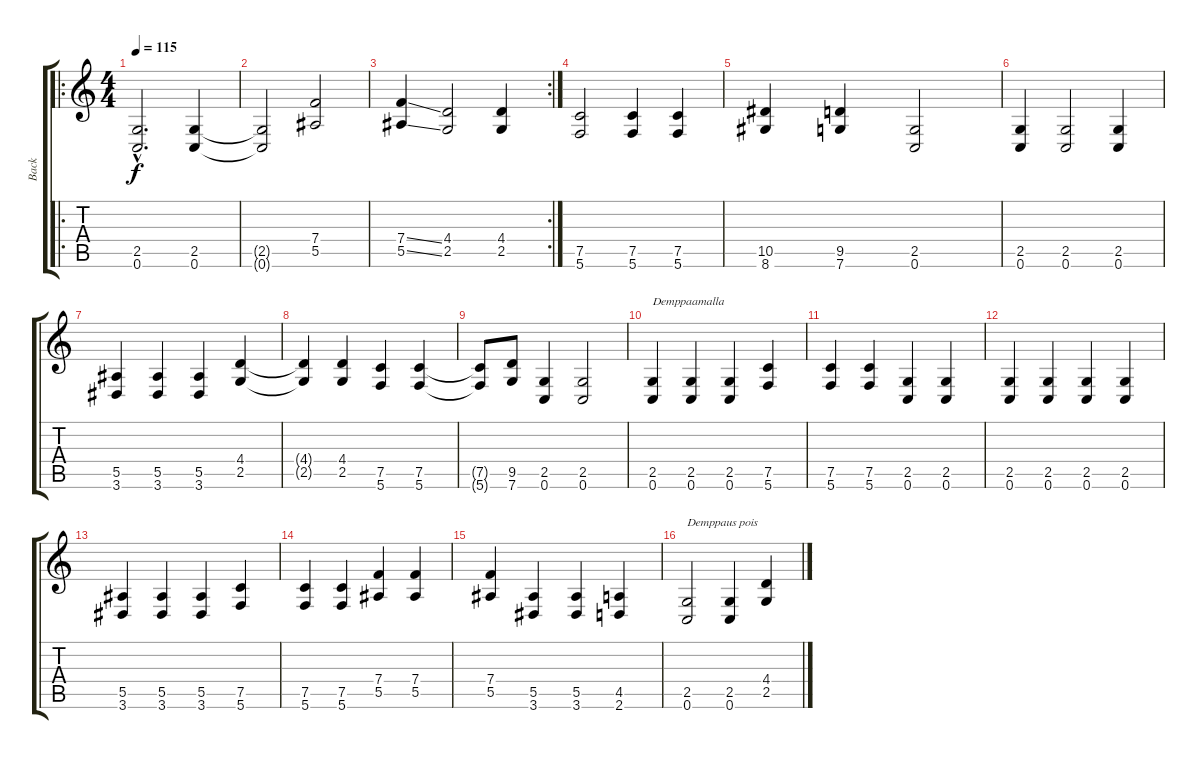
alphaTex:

\track ("Back" "Back") {instrument distortionguitar}
\staff {score tabs}
\tuning (C4 G3 Eb3 Bb2 F2 C2) {hide}
\ro
\ts (4 4)
\tempo 115
\clef g2
\ks c
(2.5{hac} 0.6{hac}).2{d dy f instrument distortionguitar} (2.5 0.6).4 |
(2.5{t} 0.6{t}).2 (7.4 5.5).2 |
\rc 2
(7.4{ss} 5.5{ss}).4 (4.4 2.5).2 (4.4 2.5).4 |
(7.5 5.6).2 (7.5 5.6).4 (7.5 5.6).4 |
(10.5 8.6).4 (9.5 7.6).4 (2.5 0.6).2 |
(2.5 0.6).4 (2.5 0.6).2 (2.5 0.6).4 |
(5.5 3.6).4 (5.5 3.6).4 (5.5 3.6).4 (4.4 2.5).4 |
(4.4{t} 2.5{t}).4 (4.4 2.5).4 (7.5 5.6).4 (7.5 5.6).4 |
(7.5{t} 5.6{t}).8 (9.5 7.6).8 (2.5 0.6).4 (2.5 0.6).2 |
(2.5 0.6).4{txt "Demppaamalla"} (2.5 0.6).4 (2.5 0.6).4 (7.5 5.6).4 |
(7.5 5.6).4 (7.5 5.6).4 (2.5 0.6).4 (2.5 0.6).4 |
(2.5 0.6).4 (2.5 0.6).4 (2.5 0.6).4 (2.5 0.6).4 |
(5.5 3.6).4 (5.5 3.6).4 (5.5 3.6).4 (7.5 5.6).4 |
(7.5 5.6).4 (7.5 5.6).4 (7.4 5.5).4 (7.4 5.5).4 |
(7.4 5.5).4 (5.5 3.6).4 (5.5 3.6).4 (4.5 2.6).4 |
(2.5 0.6).2{txt "Demppaus pois"} (2.5 0.6).4 (4.4 2.5).4
